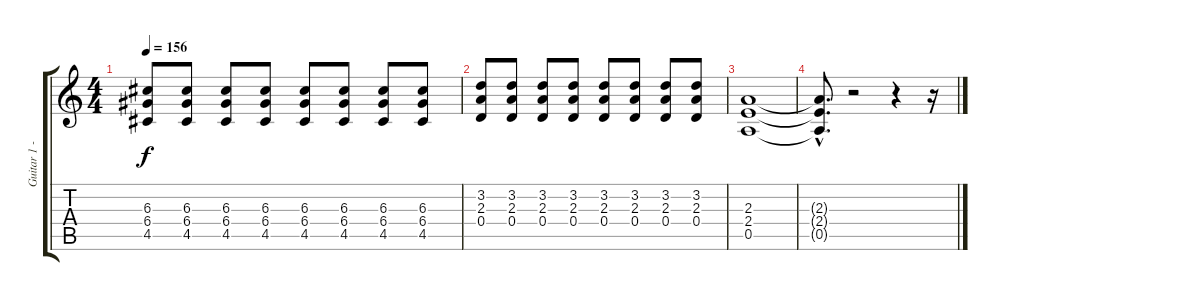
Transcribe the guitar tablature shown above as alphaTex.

\track ("Guitar 1 - Tom" "Guitar 1 -") {instrument distortionguitar}
\staff {score tabs}
\tuning (E4 B3 G3 D3 A2 E2) {hide}
\ts (4 4)
\tempo 156
\clef g2
\ks c
(6.3 6.4 4.5).8{dy f} (6.3 6.4 4.5).8 (6.3 6.4 4.5).8 (6.3 6.4 4.5).8 (6.3 6.4 4.5).8 (6.3 6.4 4.5).8 (6.3 6.4 4.5).8 (6.3 6.4 4.5).8 |
(3.2 2.3 0.4).8 (3.2 2.3 0.4).8 (3.2 2.3 0.4).8 (3.2 2.3 0.4).8 (3.2 2.3 0.4).8 (3.2 2.3 0.4).8 (3.2 2.3 0.4).8 (3.2 2.3 0.4).8 |
(2.3 2.4 0.5).1 |
(2.3{hac t} 2.4{hac t} 0.5{hac t}).8{d} r.2 r.4 r.16
